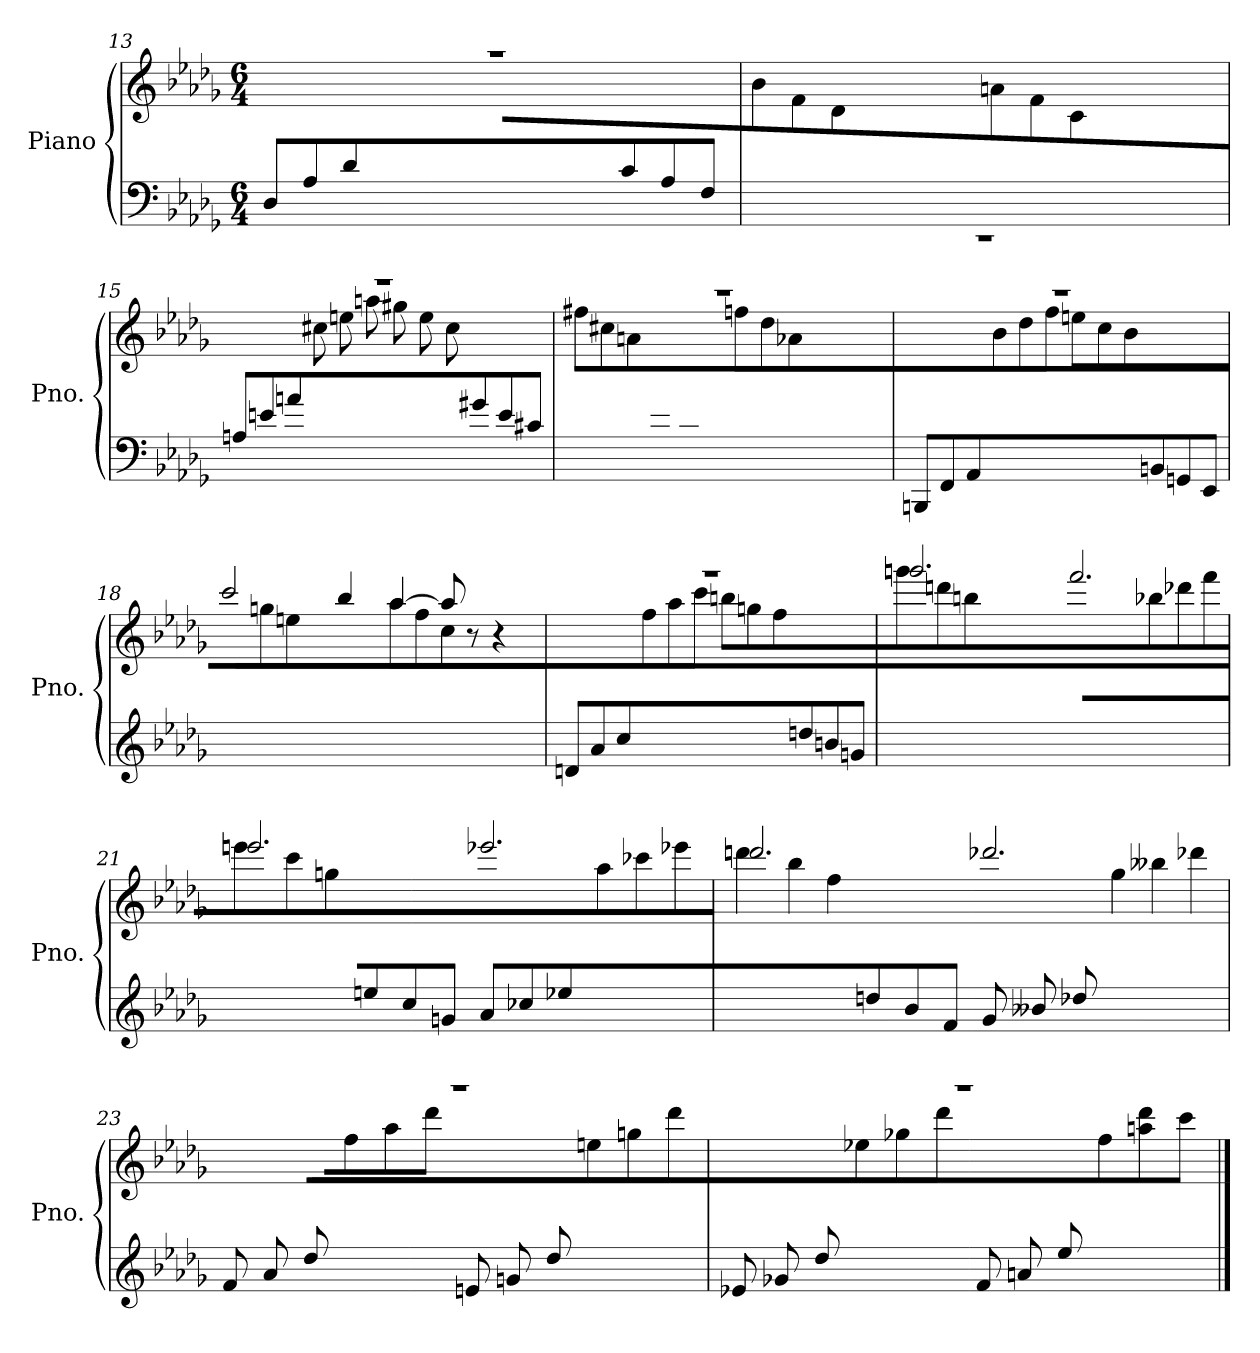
**kern	**kern
*part1	*part1
*staff2	*staff1
*I"Piano	*
*I'Pno.	*
*clefF4	*clefG2
*k[b-e-a-d-g-]	*k[b-e-a-d-g-]
*M6/4	*M6/4
=13	=13
*	*^
8D-/L	1.r	4.ryy
8A-/	.	.
8d-/	.	.
2.ryy	.	8f\
.	.	8a-\
.	.	8dd-\J
.	.	8cc\L
.	.	8a-\
.	.	8f\
8c/	.	4.ryy
8A-/	.	.
8F/J	.	.
*	*v	*v
=14	=14
*^	*
4.ryy	1.r	8b-\L
.	.	8f\
.	.	8d-\
8B-/	.	4.ryy
8F/	.	.
8BB-/J	.	.
4.ryy	.	8an\L
.	.	8f\
.	.	8c\
8An/	.	4.ryy
8F/	.	.
8A/J	.	.
*v	*v	*
!!LO:LB:g=z
=15	=15
*	*^
8An/L	1.r	4.ryy
8en/	.	.
8an/	.	.
2.ryy	.	8cc#X\
.	.	8een\
.	.	8aan\J
.	.	8gg#X\L
.	.	8ee\
.	.	8cc#\
8g#X/	.	4.ryy
8e/	.	.
8c#X/J	.	.
=16	=16	=16
4.ryy	1.r	8ff#X\L
.	.	8cc#X\
.	.	8an\
8f#X/	.	4.ryy
8c#X/	.	.
8F#X/J	.	.
4.ryy	.	8ffn\L
.	.	8dd-\
.	.	8a-X\
*clefG2	*	*
8fn/	.	4.ryy
8d-/	.	.
8f/J	.	.
!!LO:LB:g=z	!!
=17	=17	=17
8Gn/L	1.r	4.ryy
8d-/	.	.
8f/	.	.
2.ryy	.	8b-\
.	.	8dd-\
.	.	8ff\J
.	.	8een\L
.	.	8cc\
.	.	8b-\
8gn/	.	4.ryy
8en/	.	.
8c/J	.	.
=18	=18	=18
4.ryy	2ccc/	8ccc\Lyy
.	.	8ggn\
.	.	8een\
8cc/	.	4.ryy
8gn/	4bb-/	.
8en/J	.	.
4.ryy	[4aa-/	8aa-\L
.	.	8ff\
.	8aa-/]	8cc\
8a-/	8r	4.ryy
8f/	4r	.
8e-X/J	.	.
!!LO:LB:g=z	!!
=19	=19	=19
8dn/L	1.r	4.ryy
8a-/	.	.
8cc/	.	.
2.ryy	.	8ff\
.	.	8aa-\
.	.	8ccc\J
.	.	8bbn\L
.	.	8ggn\
.	.	8ff\
8ddn/	.	4.ryy
8bn/	.	.
8gn/J	.	.
=20	=20	=20
4.ryy	2.gggn/	8gggn\L
.	.	8dddn\
.	.	8bbn\
8ggn/	.	2.ryy
8ddn/	.	.
8bn/J	.	.
8b-X/L	2.fff/	.
8dd-X/	.	.
8ff/	.	.
4.ryy	.	8bb-X\
.	.	8ddd-X\
.	.	8fff\J
!!LO:LB:g=z	!!
=21	=21	=21
4.ryy	2.eeen/	8eeen\L
.	.	8ccc\
.	.	8ggn\
8een/	.	2.ryy
8cc/	.	.
8gn/J	.	.
8a-/L	2.eee-X/	.
8cc-X/	.	.
8ee-X/	.	.
4.ryy	.	8aa-\
.	.	8ccc-X\
.	.	8eee-X\J
=22	=22	=22
4.ryy	2.dddn/	8dddn\L
.	.	8bb-\
.	.	8ff\
8ddn/	.	2.ryy
8b-/	.	.
8f/J	.	.
8g-/L	2.ddd-X/	.
8b--X/	.	.
8dd-X/	.	.
4.ryy	.	8gg-\
.	.	8bb--X\
.	.	8ddd-X\J
!!LO:LB:g=z	!!
=23	=23	=23
8f/L	1.r	4.ryy
8a-/	.	.
8dd-/	.	.
4.ryy	.	8ff\
.	.	8aa-\
.	.	8ddd-\J
8en/L	.	4.ryy
8gn/	.	.
8dd-/	.	.
4.ryy	.	8een\
.	.	8ggn\
.	.	8ddd-\J
=24	=24	=24
8e-X/L	1.r	4.ryy
8g-X/	.	.
8dd-/	.	.
4.ryy	.	8ee-X\
.	.	8gg-X\
.	.	8ddd-\J
8f/L	.	4.ryy
8an/	.	.
8ee-/	.	.
4.ryy	.	8ff\
.	.	8aan\ 8ddd-\
.	.	8ccc\J
*	*v	*v
==	==
*-	*-
